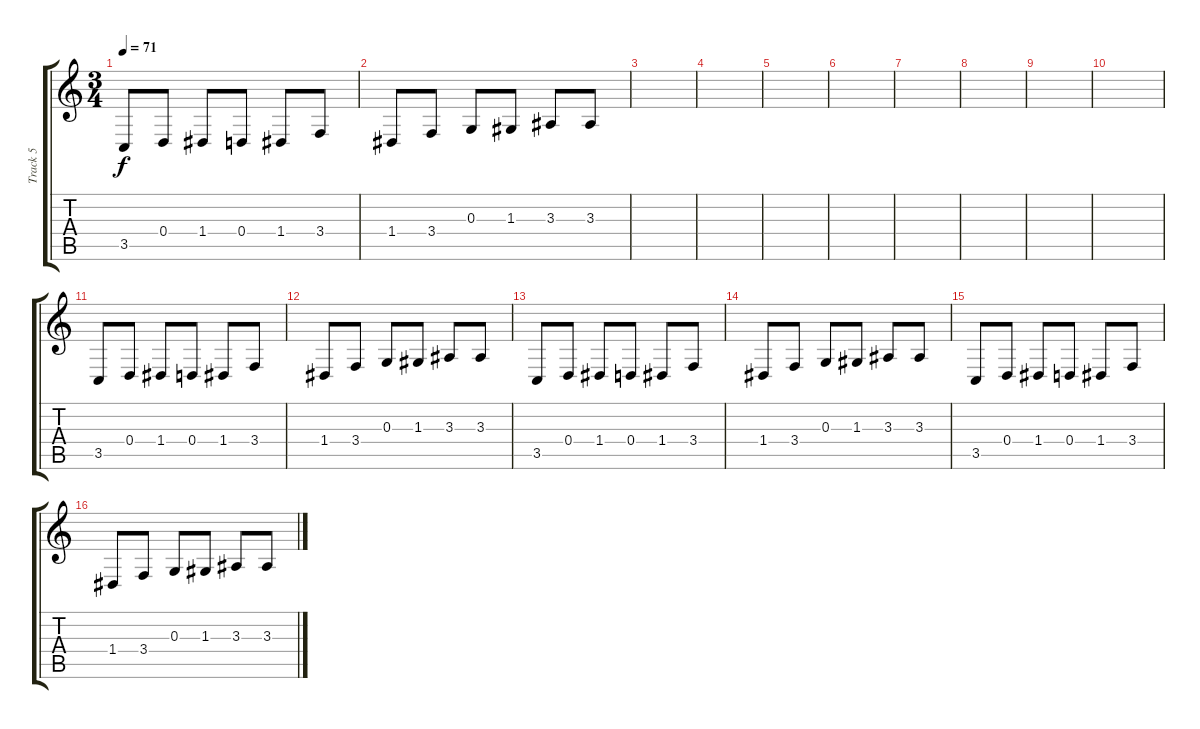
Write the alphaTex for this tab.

\track ("Track 5" "Track 5") {instrument violin}
\staff {score tabs}
\tuning (E4 B3 G3 D3 A2 E2) {hide}
\ts (3 4)
\tempo 71
\clef g2
\ks c
3.5.8{dy f} 0.4.8 1.4.8 0.4.8 1.4.8 3.4.8 |
1.4.8 3.4.8 0.3.8 1.3.8 3.3.8 3.3.8 |
|
|
|
|
|
|
|
|
3.5.8 0.4.8 1.4.8 0.4.8 1.4.8 3.4.8 |
1.4.8 3.4.8 0.3.8 1.3.8 3.3.8 3.3.8 |
3.5.8 0.4.8 1.4.8 0.4.8 1.4.8 3.4.8 |
1.4.8 3.4.8 0.3.8 1.3.8 3.3.8 3.3.8 |
3.5.8 0.4.8 1.4.8 0.4.8 1.4.8 3.4.8 |
1.4.8 3.4.8 0.3.8 1.3.8 3.3.8 3.3.8
